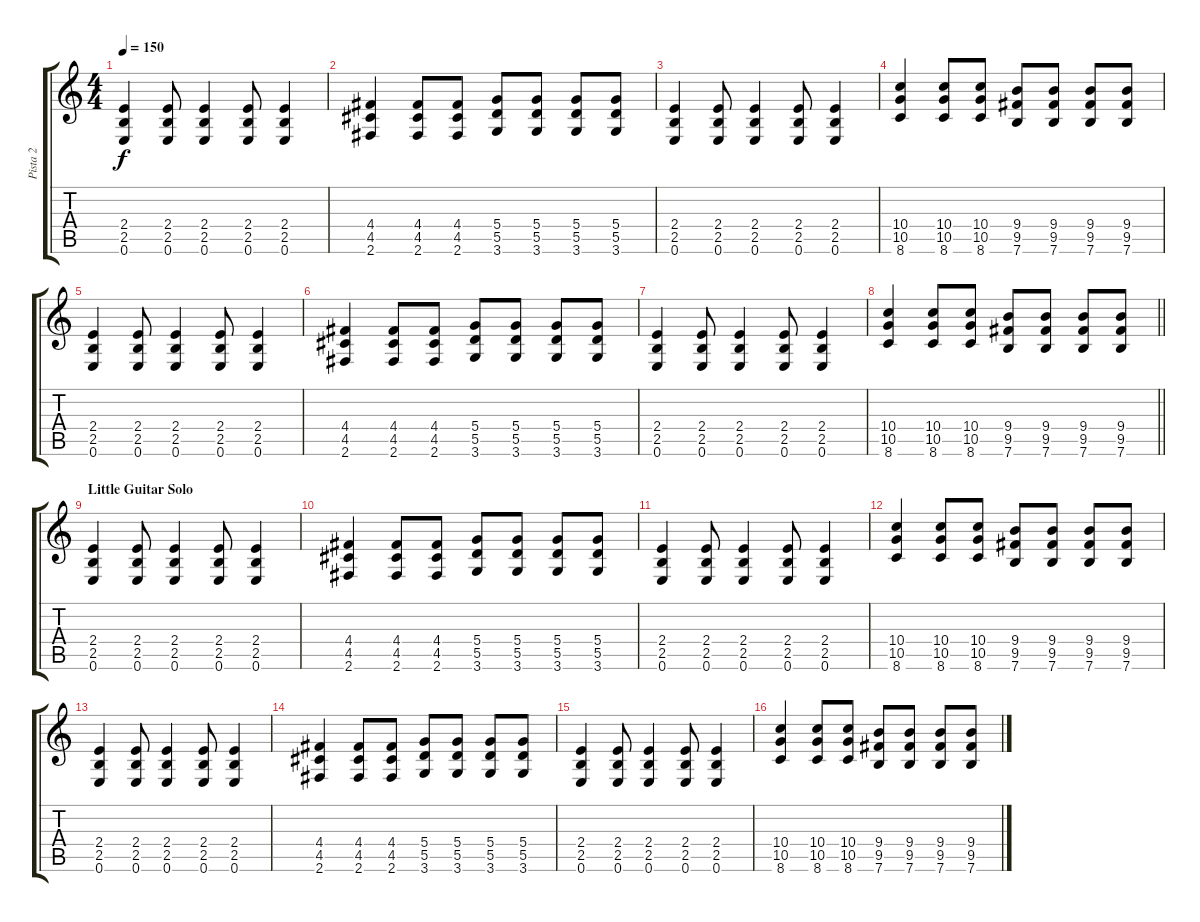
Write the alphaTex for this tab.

\track ("Pista 2" "Pista 2") {instrument distortionguitar}
\staff {score tabs}
\tuning (E4 B3 G3 D3 A2 E2) {hide}
\ts (4 4)
\tempo 150
\clef g2
\ks c
(2.4 2.5 0.6).4{dy f} (2.4 2.5 0.6).8 (2.4 2.5 0.6).4 (2.4 2.5 0.6).8 (2.4 2.5 0.6).4 |
(4.4 4.5 2.6).4 (4.4 4.5 2.6).8 (4.4 4.5 2.6).8 (5.4 5.5 3.6).8 (5.4 5.5 3.6).8 (5.4 5.5 3.6).8 (5.4 5.5 3.6).8 |
(2.4 2.5 0.6).4 (2.4 2.5 0.6).8 (2.4 2.5 0.6).4 (2.4 2.5 0.6).8 (2.4 2.5 0.6).4 |
(10.4 10.5 8.6).4 (10.4 10.5 8.6).8 (10.4 10.5 8.6).8 (9.4 9.5 7.6).8 (9.4 9.5 7.6).8 (9.4 9.5 7.6).8 (9.4 9.5 7.6).8 |
(2.4 2.5 0.6).4 (2.4 2.5 0.6).8 (2.4 2.5 0.6).4 (2.4 2.5 0.6).8 (2.4 2.5 0.6).4 |
(4.4 4.5 2.6).4 (4.4 4.5 2.6).8 (4.4 4.5 2.6).8 (5.4 5.5 3.6).8 (5.4 5.5 3.6).8 (5.4 5.5 3.6).8 (5.4 5.5 3.6).8 |
(2.4 2.5 0.6).4 (2.4 2.5 0.6).8 (2.4 2.5 0.6).4 (2.4 2.5 0.6).8 (2.4 2.5 0.6).4 |
\barLineRight lightlight
(10.4 10.5 8.6).4 (10.4 10.5 8.6).8 (10.4 10.5 8.6).8 (9.4 9.5 7.6).8 (9.4 9.5 7.6).8 (9.4 9.5 7.6).8 (9.4 9.5 7.6).8 |
\section ("" "Little Guitar Solo")
(2.4 2.5 0.6).4 (2.4 2.5 0.6).8 (2.4 2.5 0.6).4 (2.4 2.5 0.6).8 (2.4 2.5 0.6).4 |
(4.4 4.5 2.6).4 (4.4 4.5 2.6).8 (4.4 4.5 2.6).8 (5.4 5.5 3.6).8 (5.4 5.5 3.6).8 (5.4 5.5 3.6).8 (5.4 5.5 3.6).8 |
(2.4 2.5 0.6).4 (2.4 2.5 0.6).8 (2.4 2.5 0.6).4 (2.4 2.5 0.6).8 (2.4 2.5 0.6).4 |
(10.4 10.5 8.6).4 (10.4 10.5 8.6).8 (10.4 10.5 8.6).8 (9.4 9.5 7.6).8 (9.4 9.5 7.6).8 (9.4 9.5 7.6).8 (9.4 9.5 7.6).8 |
(2.4 2.5 0.6).4 (2.4 2.5 0.6).8 (2.4 2.5 0.6).4 (2.4 2.5 0.6).8 (2.4 2.5 0.6).4 |
(4.4 4.5 2.6).4 (4.4 4.5 2.6).8 (4.4 4.5 2.6).8 (5.4 5.5 3.6).8 (5.4 5.5 3.6).8 (5.4 5.5 3.6).8 (5.4 5.5 3.6).8 |
(2.4 2.5 0.6).4 (2.4 2.5 0.6).8 (2.4 2.5 0.6).4 (2.4 2.5 0.6).8 (2.4 2.5 0.6).4 |
(10.4 10.5 8.6).4 (10.4 10.5 8.6).8 (10.4 10.5 8.6).8 (9.4 9.5 7.6).8 (9.4 9.5 7.6).8 (9.4 9.5 7.6).8 (9.4 9.5 7.6).8
